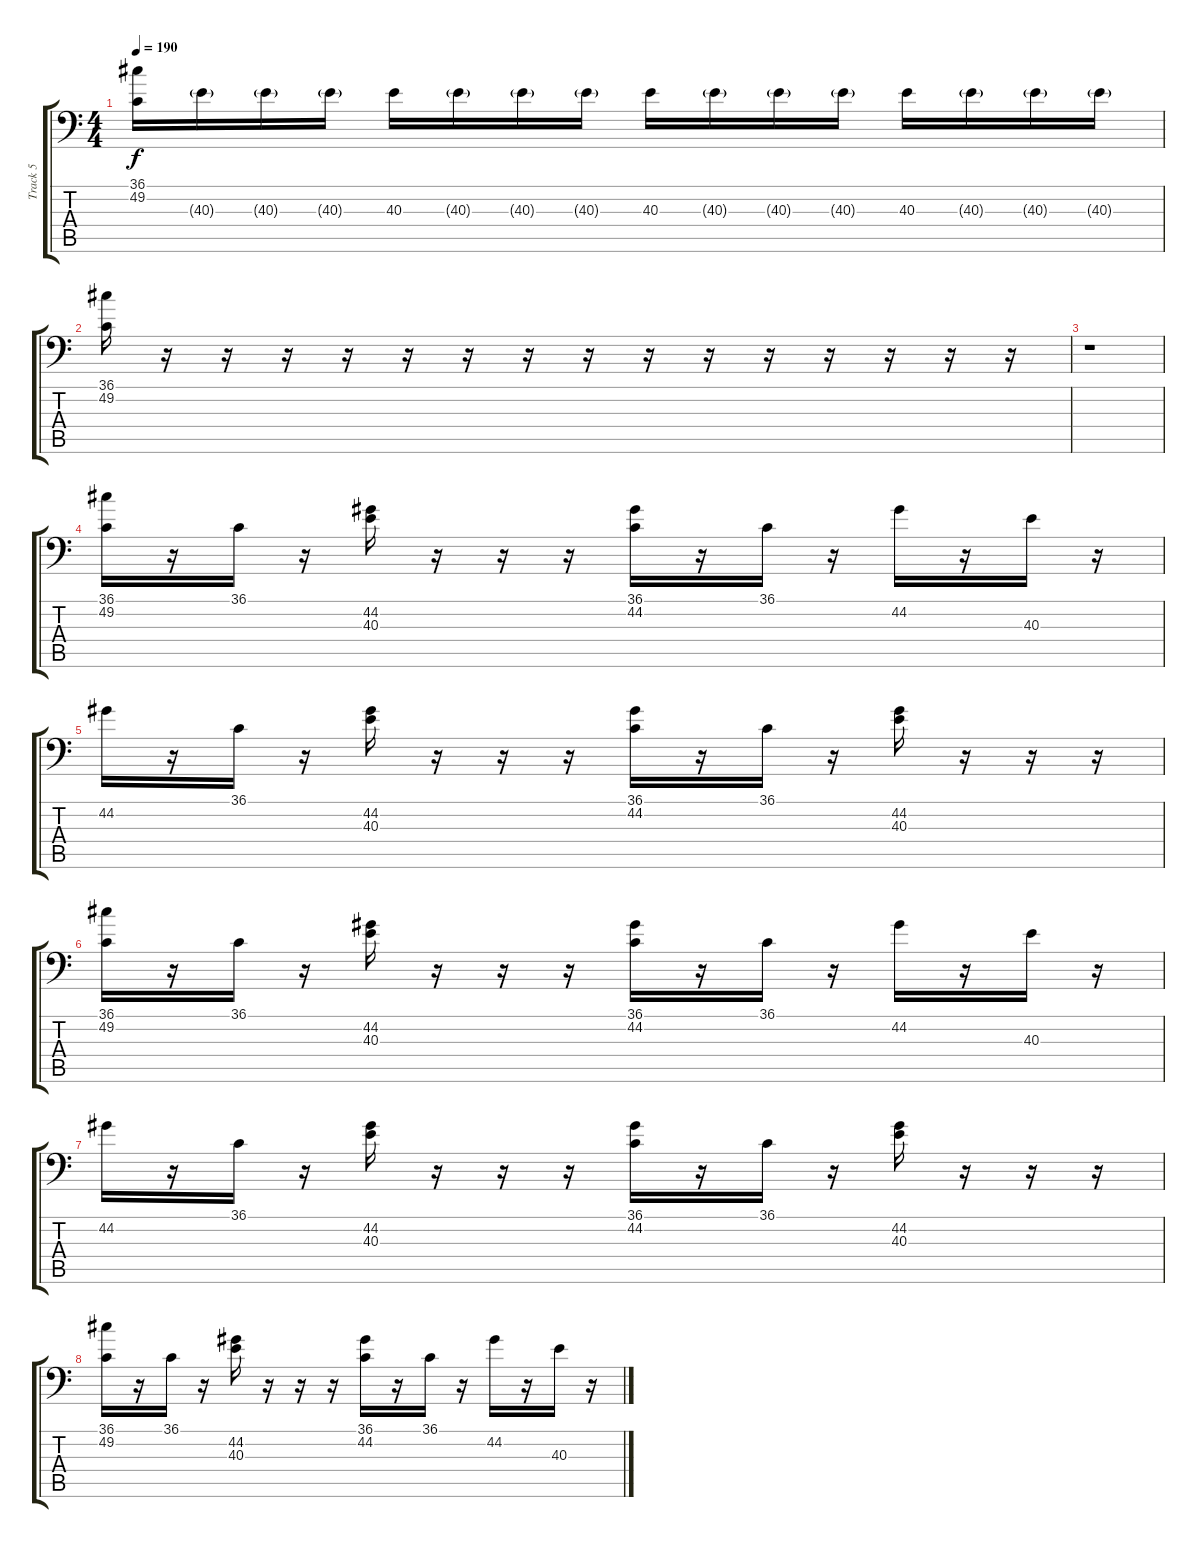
\track ("Track 5" "Track 5") {instrument acousticgrandpiano}
\staff {score tabs}
\tuning (C-1 C-1 C-1 C-1 C-1 C-1) {hide}
\ts (4 4)
\tempo 190
\clef f4
\ks c
(36.1 49.2).16{dy f} 40.3{g}.16 40.3{g}.16 40.3{g}.16 40.3.16 40.3{g}.16 40.3{g}.16 40.3{g}.16 40.3.16 40.3{g}.16 40.3{g}.16 40.3{g}.16 40.3.16 40.3{g}.16 40.3{g}.16 40.3{g}.16 |
(36.1 49.2).16 r.16 r.16 r.16 r.16 r.16 r.16 r.16 r.16 r.16 r.16 r.16 r.16 r.16 r.16 r.16 |
r.1 |
(36.1 49.2).16 r.16 36.1.16 r.16 (44.2 40.3).16 r.16 r.16 r.16 (36.1 44.2).16 r.16 36.1.16 r.16 44.2.16 r.16 40.3.16 r.16 |
44.2.16 r.16 36.1.16 r.16 (44.2 40.3).16 r.16 r.16 r.16 (36.1 44.2).16 r.16 36.1.16 r.16 (44.2 40.3).16 r.16 r.16 r.16 |
(36.1 49.2).16 r.16 36.1.16 r.16 (44.2 40.3).16 r.16 r.16 r.16 (36.1 44.2).16 r.16 36.1.16 r.16 44.2.16 r.16 40.3.16 r.16 |
44.2.16 r.16 36.1.16 r.16 (44.2 40.3).16 r.16 r.16 r.16 (36.1 44.2).16 r.16 36.1.16 r.16 (44.2 40.3).16 r.16 r.16 r.16 |
(36.1 49.2).16 r.16 36.1.16 r.16 (44.2 40.3).16 r.16 r.16 r.16 (36.1 44.2).16 r.16 36.1.16 r.16 44.2.16 r.16 40.3.16 r.16
